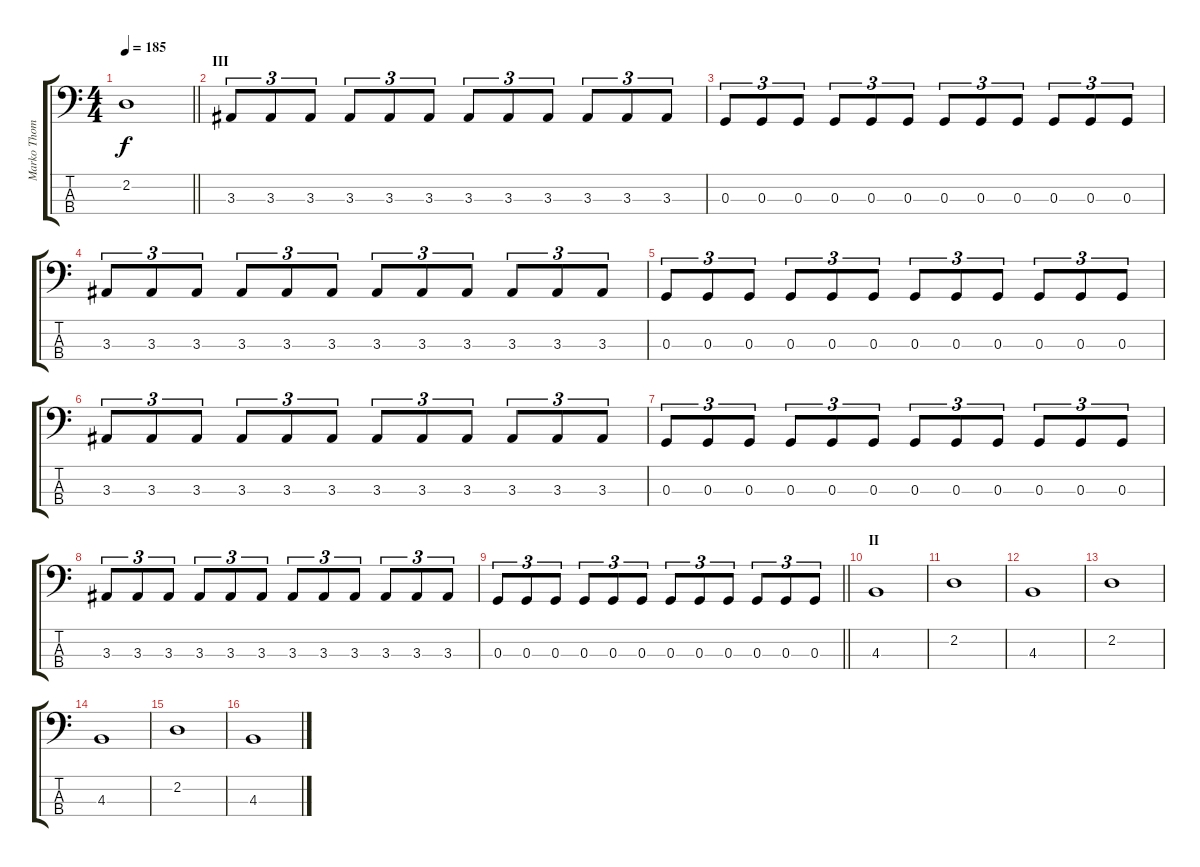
\track ("Marko Thomas" "Marko Thom") {instrument electricbassfinger}
\staff {score tabs}
\tuning (F2 C2 G1 D1) {hide}
\ts (4 4)
\tempo 185
\clef f4
\barLineRight lightlight
\ks c
2.2.1{dy f} |
\section ("" "III")
3.3.8{tu (3 2)} 3.3.8{tu (3 2)} 3.3.8{tu (3 2)} 3.3.8{tu (3 2)} 3.3.8{tu (3 2)} 3.3.8{tu (3 2)} 3.3.8{tu (3 2)} 3.3.8{tu (3 2)} 3.3.8{tu (3 2)} 3.3.8{tu (3 2)} 3.3.8{tu (3 2)} 3.3.8{tu (3 2)} |
0.3.8{tu (3 2)} 0.3.8{tu (3 2)} 0.3.8{tu (3 2)} 0.3.8{tu (3 2)} 0.3.8{tu (3 2)} 0.3.8{tu (3 2)} 0.3.8{tu (3 2)} 0.3.8{tu (3 2)} 0.3.8{tu (3 2)} 0.3.8{tu (3 2)} 0.3.8{tu (3 2)} 0.3.8{tu (3 2)} |
3.3.8{tu (3 2)} 3.3.8{tu (3 2)} 3.3.8{tu (3 2)} 3.3.8{tu (3 2)} 3.3.8{tu (3 2)} 3.3.8{tu (3 2)} 3.3.8{tu (3 2)} 3.3.8{tu (3 2)} 3.3.8{tu (3 2)} 3.3.8{tu (3 2)} 3.3.8{tu (3 2)} 3.3.8{tu (3 2)} |
0.3.8{tu (3 2)} 0.3.8{tu (3 2)} 0.3.8{tu (3 2)} 0.3.8{tu (3 2)} 0.3.8{tu (3 2)} 0.3.8{tu (3 2)} 0.3.8{tu (3 2)} 0.3.8{tu (3 2)} 0.3.8{tu (3 2)} 0.3.8{tu (3 2)} 0.3.8{tu (3 2)} 0.3.8{tu (3 2)} |
3.3.8{tu (3 2)} 3.3.8{tu (3 2)} 3.3.8{tu (3 2)} 3.3.8{tu (3 2)} 3.3.8{tu (3 2)} 3.3.8{tu (3 2)} 3.3.8{tu (3 2)} 3.3.8{tu (3 2)} 3.3.8{tu (3 2)} 3.3.8{tu (3 2)} 3.3.8{tu (3 2)} 3.3.8{tu (3 2)} |
0.3.8{tu (3 2)} 0.3.8{tu (3 2)} 0.3.8{tu (3 2)} 0.3.8{tu (3 2)} 0.3.8{tu (3 2)} 0.3.8{tu (3 2)} 0.3.8{tu (3 2)} 0.3.8{tu (3 2)} 0.3.8{tu (3 2)} 0.3.8{tu (3 2)} 0.3.8{tu (3 2)} 0.3.8{tu (3 2)} |
3.3.8{tu (3 2)} 3.3.8{tu (3 2)} 3.3.8{tu (3 2)} 3.3.8{tu (3 2)} 3.3.8{tu (3 2)} 3.3.8{tu (3 2)} 3.3.8{tu (3 2)} 3.3.8{tu (3 2)} 3.3.8{tu (3 2)} 3.3.8{tu (3 2)} 3.3.8{tu (3 2)} 3.3.8{tu (3 2)} |
\barLineRight lightlight
0.3.8{tu (3 2)} 0.3.8{tu (3 2)} 0.3.8{tu (3 2)} 0.3.8{tu (3 2)} 0.3.8{tu (3 2)} 0.3.8{tu (3 2)} 0.3.8{tu (3 2)} 0.3.8{tu (3 2)} 0.3.8{tu (3 2)} 0.3.8{tu (3 2)} 0.3.8{tu (3 2)} 0.3.8{tu (3 2)} |
\section ("" "II")
4.3.1 |
2.2.1 |
4.3.1 |
2.2.1 |
4.3.1 |
2.2.1 |
4.3.1
